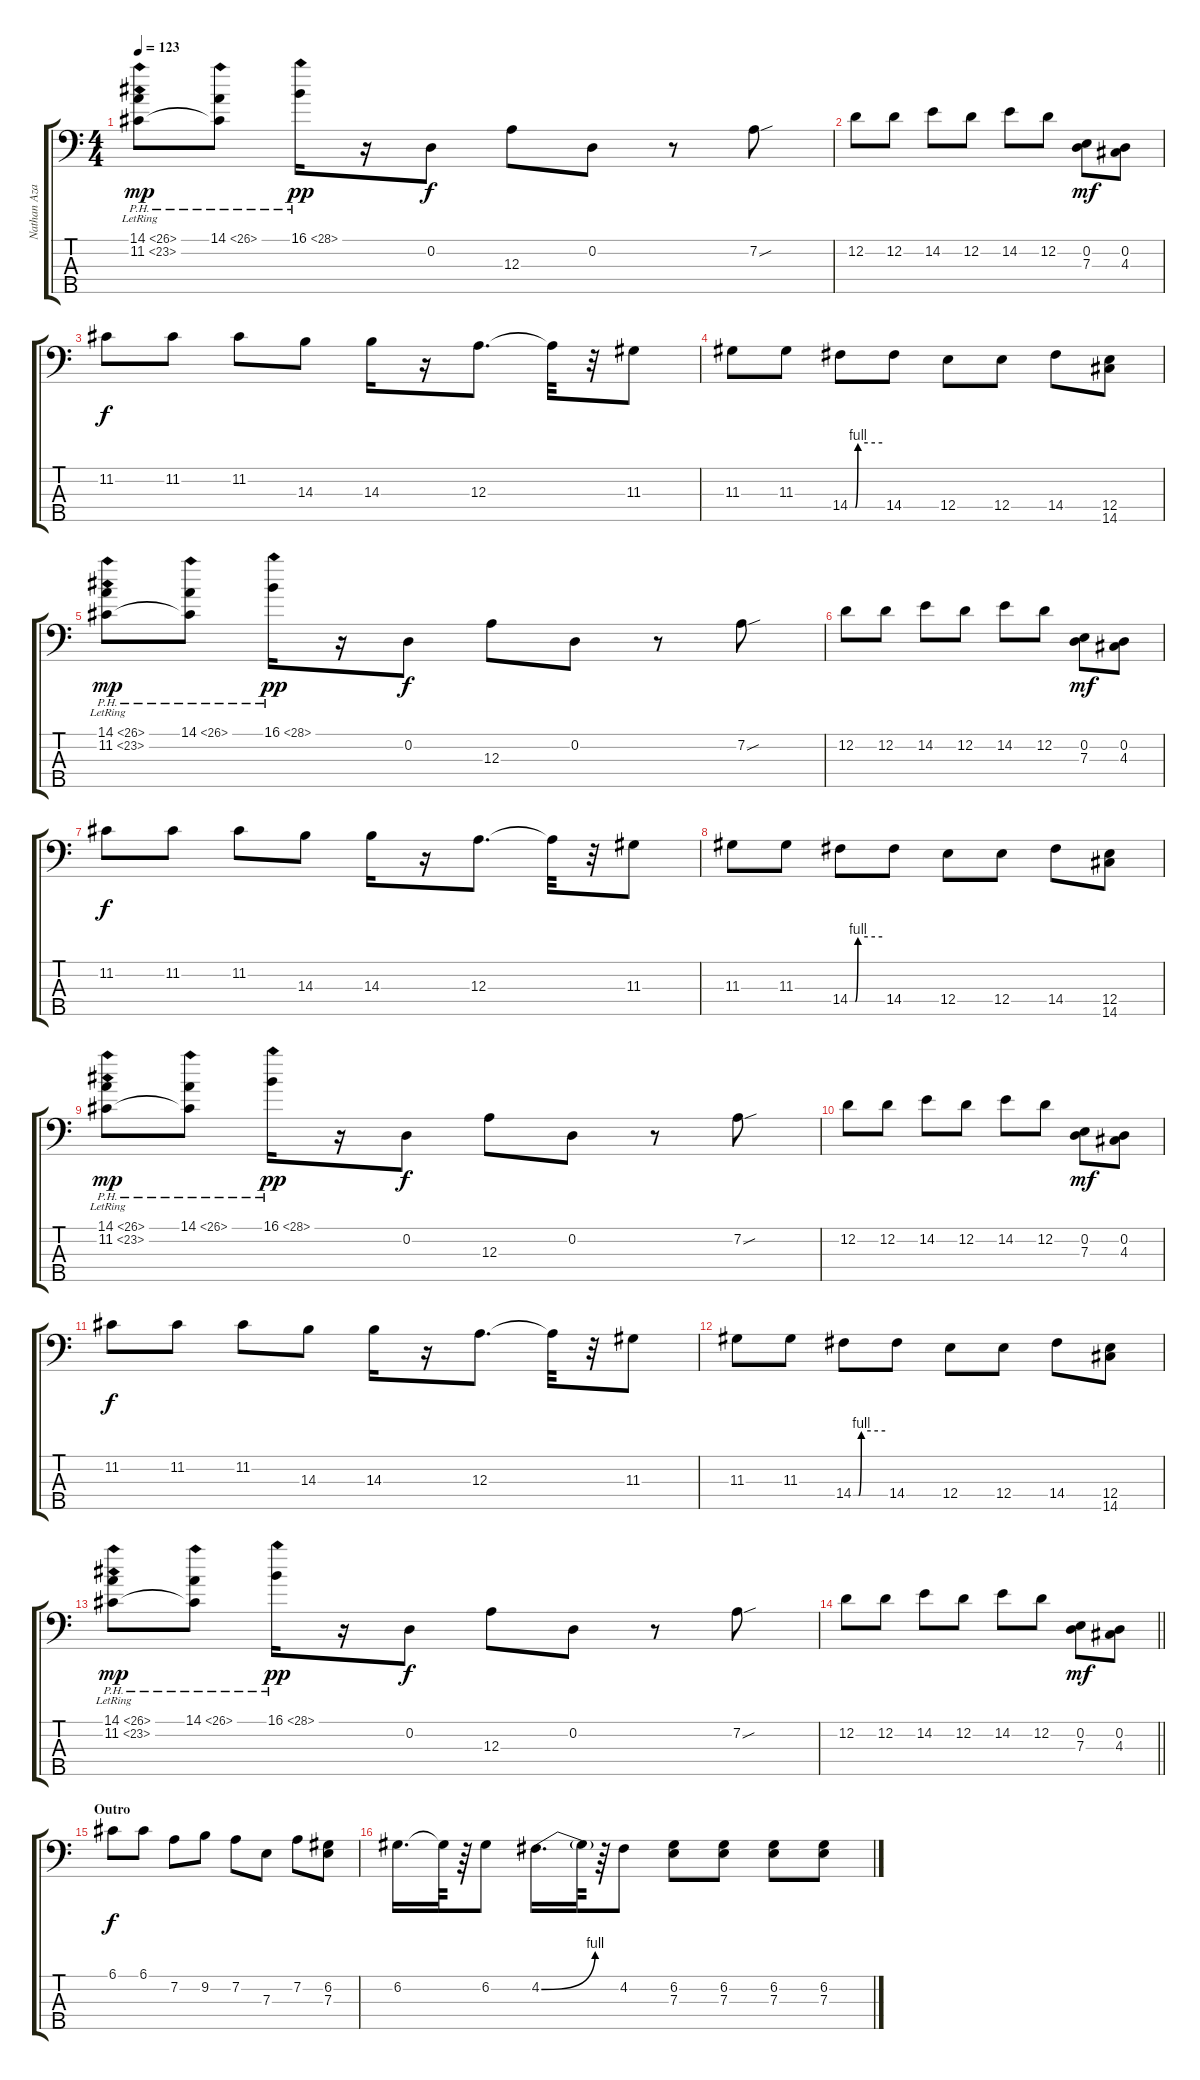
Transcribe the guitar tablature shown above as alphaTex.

\track ("Nathan Azarcon - Bass(Overdub)" "Nathan Aza") {instrument electricbasspick}
\staff {score tabs}
\tuning (G2 D2 A1 E1 B0) {hide}
\ts (4 4)
\tempo 123
\clef f4
\ks c
(14.1{ph 12} 11.2{ph 12 lr}).8{dy mp} (14.1{ph 12} 11.2{t}).8 16.1{ph 12}.16{dy pp} r.16 0.2.8{dy f} 12.3.8 0.2.8 r.8 7.2{sou}.8 |
12.2.8 12.2.8 14.2.8 12.2.8 14.2.8 12.2.8 (0.2 7.3).8{dy mf} (0.2 4.3).8 |
11.2.8{dy f} 11.2.8 11.2.8 14.3.8 14.3.16 r.16 12.3.8{d} 12.3{t}.32 r.32 11.3.8 |
11.3.8 11.3.8 14.4{be (custom 0 0 10 0 15 4 60 4)}.8 14.4.8 12.4.8 12.4.8 14.4.8 (12.4 14.5).8 |
(14.1{ph 12} 11.2{ph 12 lr}).8{dy mp} (14.1{ph 12} 11.2{t}).8 16.1{ph 12}.16{dy pp} r.16 0.2.8{dy f} 12.3.8 0.2.8 r.8 7.2{sou}.8 |
12.2.8 12.2.8 14.2.8 12.2.8 14.2.8 12.2.8 (0.2 7.3).8{dy mf} (0.2 4.3).8 |
11.2.8{dy f} 11.2.8 11.2.8 14.3.8 14.3.16 r.16 12.3.8{d} 12.3{t}.32 r.32 11.3.8 |
11.3.8 11.3.8 14.4{be (custom 0 0 10 0 15 4 60 4)}.8 14.4.8 12.4.8 12.4.8 14.4.8 (12.4 14.5).8 |
(14.1{ph 12} 11.2{ph 12 lr}).8{dy mp} (14.1{ph 12} 11.2{t}).8 16.1{ph 12}.16{dy pp} r.16 0.2.8{dy f} 12.3.8 0.2.8 r.8 7.2{sou}.8 |
12.2.8 12.2.8 14.2.8 12.2.8 14.2.8 12.2.8 (0.2 7.3).8{dy mf} (0.2 4.3).8 |
11.2.8{dy f} 11.2.8 11.2.8 14.3.8 14.3.16 r.16 12.3.8{d} 12.3{t}.32 r.32 11.3.8 |
11.3.8 11.3.8 14.4{be (custom 0 0 10 0 15 4 60 4)}.8 14.4.8 12.4.8 12.4.8 14.4.8 (12.4 14.5).8 |
(14.1{ph 12} 11.2{ph 12 lr}).8{dy mp} (14.1{ph 12} 11.2{t}).8 16.1{ph 12}.16{dy pp} r.16 0.2.8{dy f} 12.3.8 0.2.8 r.8 7.2{sou}.8 |
\barLineRight lightlight
12.2.8 12.2.8 14.2.8 12.2.8 14.2.8 12.2.8 (0.2 7.3).8{dy mf} (0.2 4.3).8 |
\section ("" "Outro")
6.1.8{dy f} 6.1.8 7.2.8 9.2.8 7.2.8 7.3.8 7.2.8 (6.2 7.3).8 |
6.2.16{d} 6.2{t}.64 r.64 6.2.8 4.2{be (bend 0 0 60 4)}.16{d} 4.2{t}.64 r.64 4.2.8 (6.2 7.3).8 (6.2 7.3).8 (6.2 7.3).8 (6.2 7.3).8
